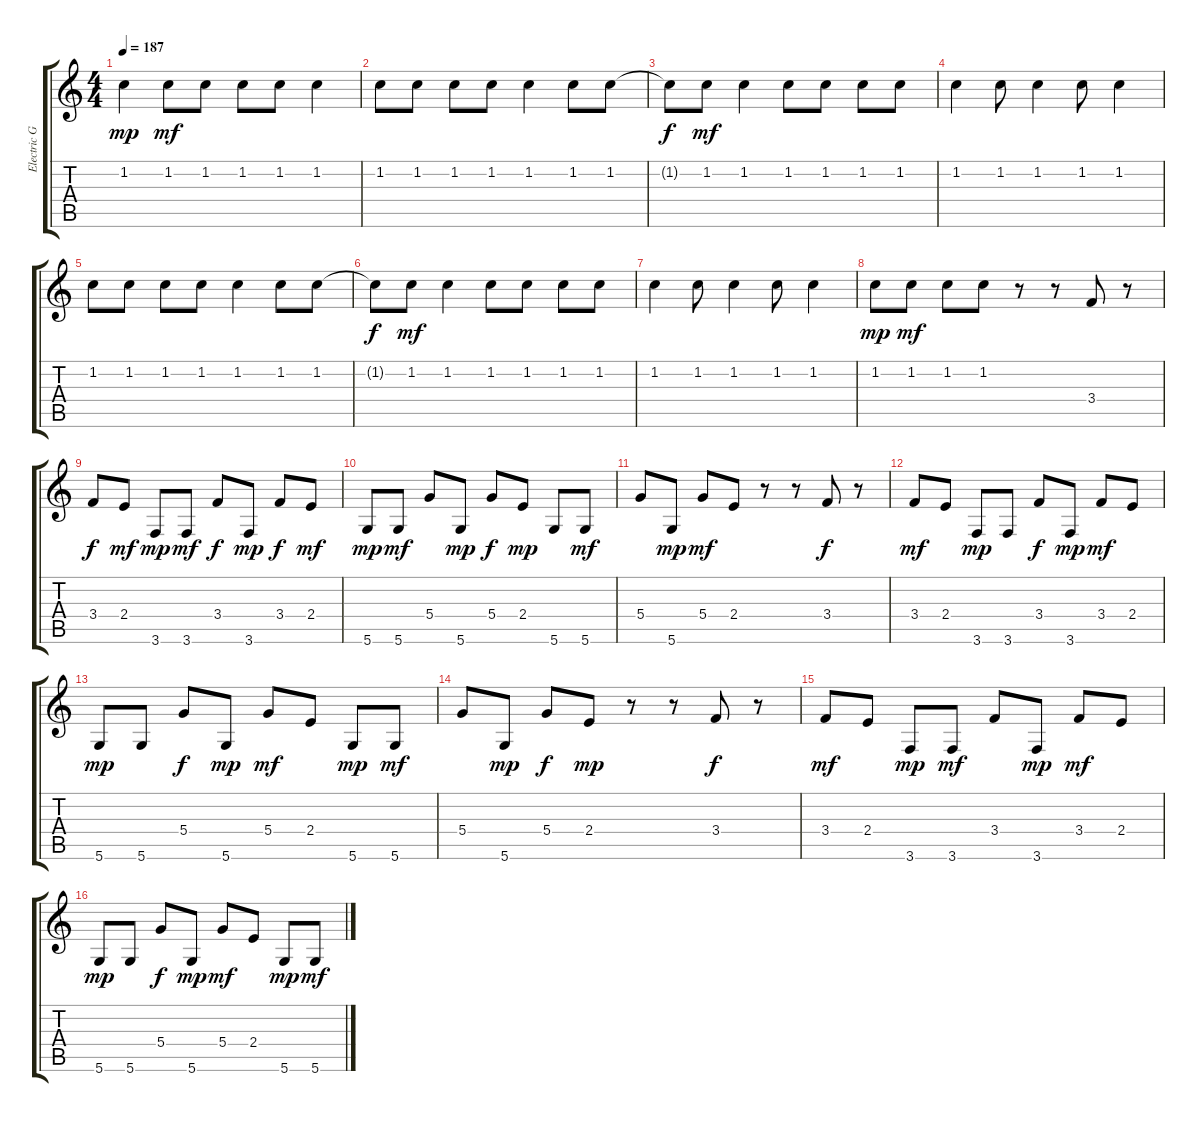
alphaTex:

\track ("Electric Guitar" "Electric G") {instrument distortionguitar}
\staff {score tabs}
\tuning (E4 B3 G3 D3 A2 D2) {hide}
\ts (4 4)
\tempo 187
\clef g2
\ks c
1.2.4{dy mp instrument distortionguitar} 1.2.8{dy mf} 1.2.8 1.2.8 1.2.8 1.2.4 |
1.2.8 1.2.8 1.2.8 1.2.8 1.2.4 1.2.8 1.2.8 |
1.2{t}.8{dy f} 1.2.8{dy mf} 1.2.4 1.2.8 1.2.8 1.2.8 1.2.8 |
1.2.4 1.2.8 1.2.4 1.2.8 1.2.4 |
1.2.8 1.2.8 1.2.8 1.2.8 1.2.4 1.2.8 1.2.8 |
1.2{t}.8{dy f} 1.2.8{dy mf} 1.2.4 1.2.8 1.2.8 1.2.8 1.2.8 |
1.2.4 1.2.8 1.2.4 1.2.8 1.2.4 |
1.2.8{dy mp} 1.2.8{dy mf} 1.2.8 1.2.8 r.8{instrument electricguitarmuted} r.8 3.4.8{instrument distortionguitar} r.8{instrument electricguitarmuted} |
3.4.8{dy f instrument distortionguitar} 2.4.8{dy mf} 3.6.8{dy mp instrument electricguitarmuted} 3.6.8{dy mf} 3.4.8{dy f instrument distortionguitar} 3.6.8{dy mp instrument electricguitarmuted} 3.4.8{dy f instrument distortionguitar} 2.4.8{dy mf} |
5.6.8{dy mp instrument electricguitarmuted} 5.6.8{dy mf} 5.4.8{instrument distortionguitar} 5.6.8{dy mp instrument electricguitarmuted} 5.4.8{dy f instrument distortionguitar} 2.4.8{dy mp} 5.6.8{instrument electricguitarmuted} 5.6.8{dy mf} |
5.4.8{instrument distortionguitar} 5.6.8{dy mp instrument electricguitarmuted} 5.4.8{dy mf instrument distortionguitar} 2.4.8 r.8{instrument electricguitarmuted} r.8 3.4.8{dy f instrument distortionguitar} r.8{instrument electricguitarmuted} |
3.4.8{dy mf instrument distortionguitar} 2.4.8 3.6.8{dy mp instrument electricguitarmuted} 3.6.8 3.4.8{dy f instrument distortionguitar} 3.6.8{dy mp instrument electricguitarmuted} 3.4.8{dy mf instrument distortionguitar} 2.4.8 |
5.6.8{dy mp instrument electricguitarmuted} 5.6.8 5.4.8{dy f instrument distortionguitar} 5.6.8{dy mp instrument electricguitarmuted} 5.4.8{dy mf instrument distortionguitar} 2.4.8 5.6.8{dy mp instrument electricguitarmuted} 5.6.8{dy mf} |
5.4.8{instrument distortionguitar} 5.6.8{dy mp instrument electricguitarmuted} 5.4.8{dy f instrument distortionguitar} 2.4.8{dy mp} r.8{instrument electricguitarmuted} r.8 3.4.8{dy f instrument distortionguitar} r.8{instrument electricguitarmuted} |
3.4.8{dy mf instrument distortionguitar} 2.4.8 3.6.8{dy mp instrument electricguitarmuted} 3.6.8{dy mf} 3.4.8{instrument distortionguitar} 3.6.8{dy mp instrument electricguitarmuted} 3.4.8{dy mf instrument distortionguitar} 2.4.8 |
5.6.8{dy mp instrument electricguitarmuted} 5.6.8 5.4.8{dy f instrument distortionguitar} 5.6.8{dy mp instrument electricguitarmuted} 5.4.8{dy mf instrument distortionguitar} 2.4.8 5.6.8{dy mp instrument electricguitarmuted} 5.6.8{dy mf}
